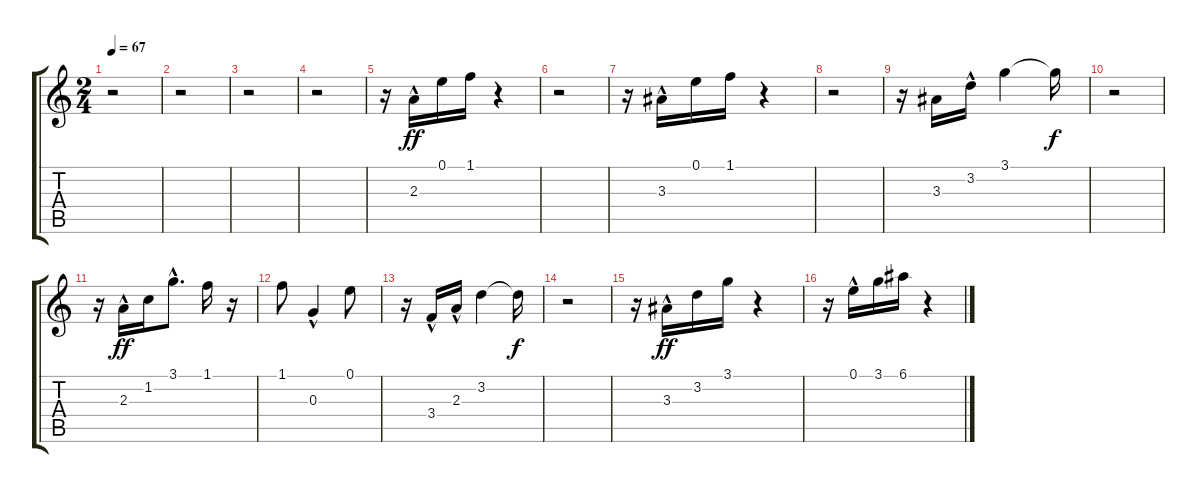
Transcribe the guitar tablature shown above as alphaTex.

\track "" {instrument electricguitarclean}
\staff {score tabs}
\tuning (E4 B3 G3 D3 A2 E2) {hide}
\ts (2 4)
\tempo 67
\clef g2
\ks c
r.2{dy ff} |
r.2 |
r.2 |
r.2 |
r.16 2.3{hac}.16 0.1.16 1.1.16 r.4 |
r.2 |
r.16 3.3{hac}.16 0.1.16 1.1.16 r.4 |
r.2 |
r.16 3.3.16 3.2{hac}.16 3.1.4 3.1{t}.16{dy f} |
r.2 |
r.16 2.3{hac}.16{dy ff} 1.2.16 3.1{hac}.8{d} 1.1.16 r.16 |
1.1.8 0.3{hac}.4 0.1.8 |
r.16 3.4{hac}.16 2.3{hac}.16 3.2.4 3.2{t}.16{dy f} |
r.2 |
r.16 3.3{hac}.16{dy ff} 3.2.16 3.1.16 r.4 |
r.16 0.1{hac}.16 3.1.16 6.1.16 r.4
